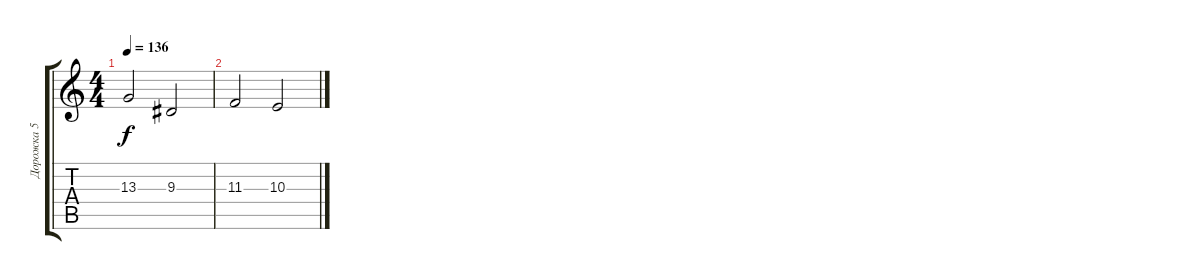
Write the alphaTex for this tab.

\track ("Дорожка 5" "Дорожка 5") {instrument acousticgrandpiano}
\staff {score tabs}
\tuning (Eb4 Bb3 Gb3 Db3 Ab2 Db2) {hide}
\ts (4 4)
\tempo 136
\clef g2
\ks c
13.3.2{dy f} 9.3.2 |
11.3.2 10.3.2
